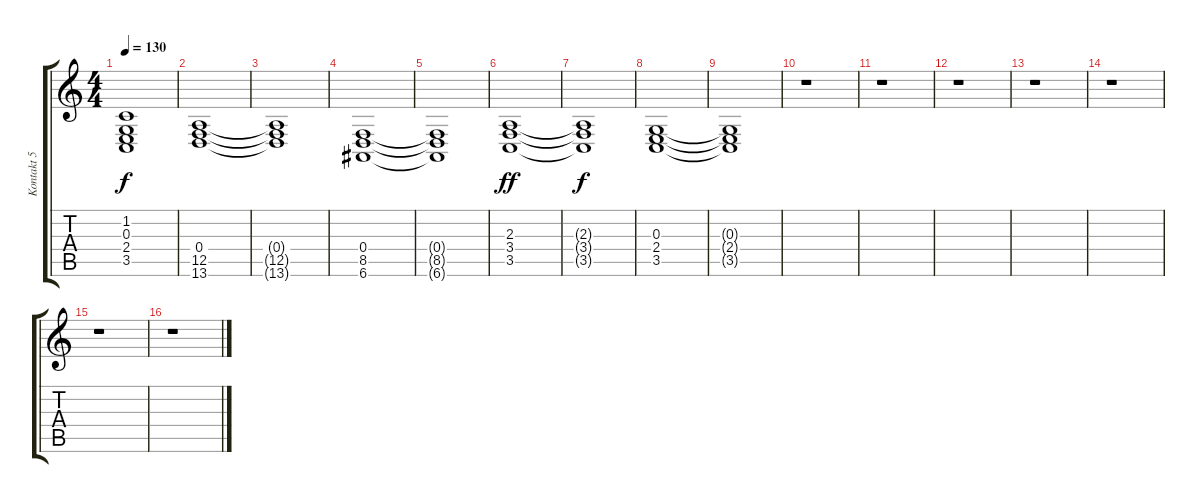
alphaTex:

\track ("Kontakt 5 #2 (MIDI)" "Kontakt 5 ") {instrument frenchhorn}
\staff {score tabs}
\tuning (E4 B3 G3 D3 A2 E2) {hide}
\ts (4 4)
\tempo 130
\clef g2
\ks c
(1.2{t} 0.3{t} 2.4{t} 3.5{t}).1{dy f} |
(0.4 12.5 13.6).1 |
(0.4{t} 12.5{t} 13.6{t}).1 |
(0.4 8.5 6.6).1 |
(0.4{t} 8.5{t} 6.6{t}).1 |
(2.3 3.4 3.5).1{dy ff} |
(2.3{t} 3.4{t} 3.5{t}).1{dy f} |
(0.3 2.4 3.5).1 |
(0.3{t} 2.4{t} 3.5{t}).1 |
r.1 |
r.1 |
r.1 |
r.1 |
r.1 |
r.1 |
r.1
